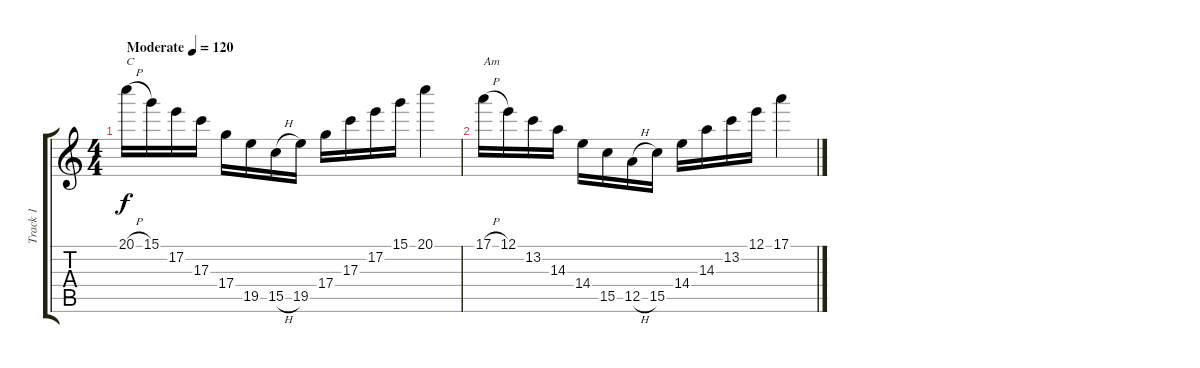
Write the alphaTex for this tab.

\track ("Track 1" "Track 1") {instrument acousticguitarsteel}
\staff {score tabs}
\tuning (E4 B3 G3 D3 A2 E2) {hide}
\ts (4 4)
\tempo (120 "Moderate")
\clef g2
\ks c
20.1{h}.16{txt "C" dy f instrument acousticguitarsteel} 15.1.16 17.2.16 17.3.16 17.4.16 19.5.16 15.5{h}.16 19.5.16 17.4.16 17.3.16 17.2.16 15.1.16 20.1.4 |
17.1{h}.16{txt "Am"} 12.1.16 13.2.16 14.3.16 14.4.16 15.5.16 12.5{h}.16 15.5.16 14.4.16 14.3.16 13.2.16 12.1.16 17.1.4
